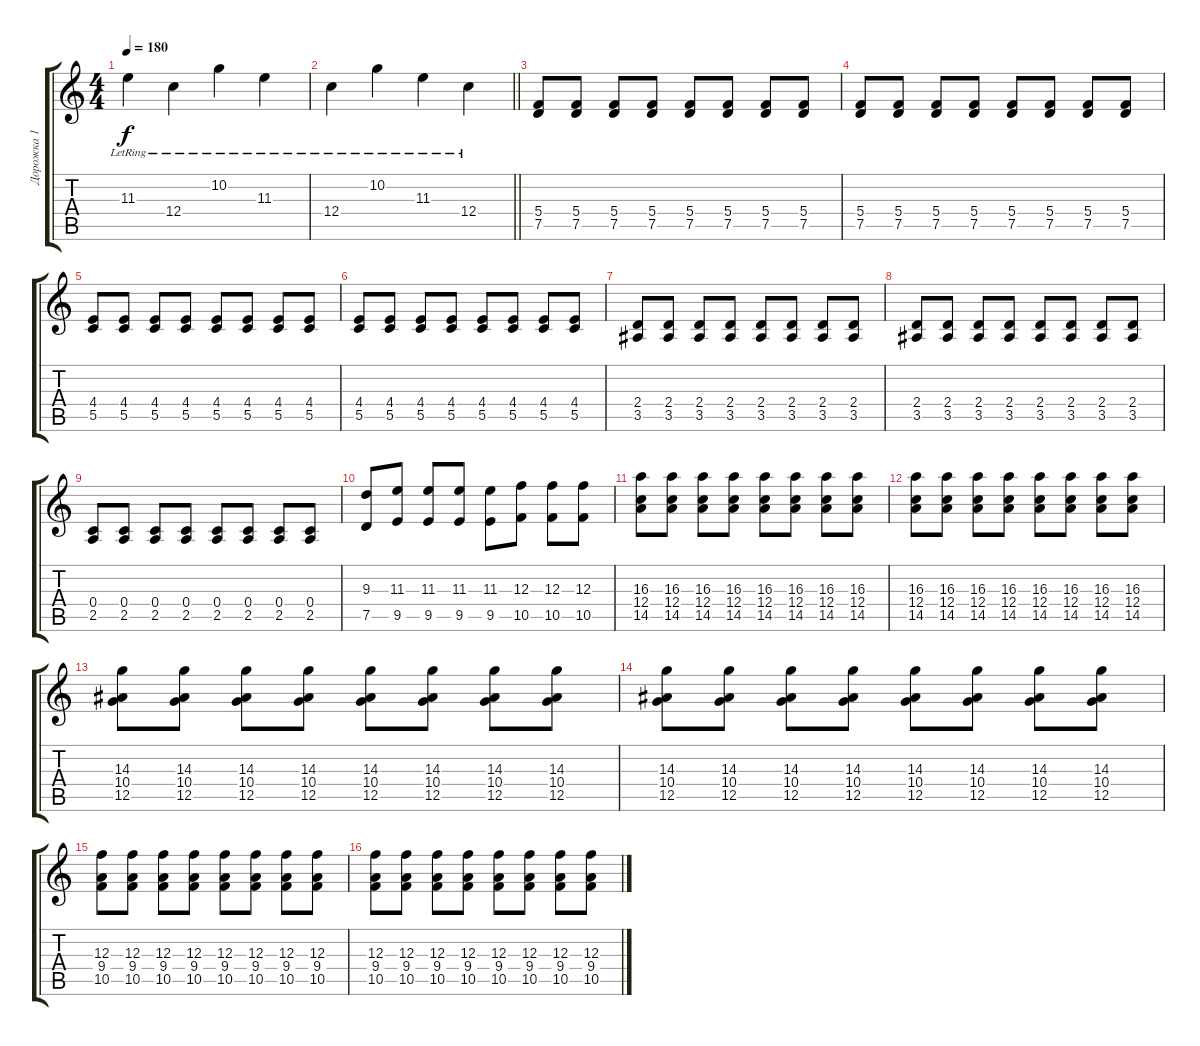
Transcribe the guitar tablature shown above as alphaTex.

\track ("Дорожка 1" "Дорожка 1") {instrument distortionguitar}
\staff {score tabs}
\tuning (D4 A3 F3 C3 G2 C2) {hide}
\ts (4 4)
\tempo 180
\clef g2
\ks c
11.3{lr}.4{dy f} 12.4{lr}.4 10.2{lr}.4 11.3{lr}.4 |
\barLineRight lightlight
12.4{lr}.4 10.2{lr}.4 11.3{lr}.4 12.4{lr}.4 |
\section ("" "")
(5.4 7.5).8 (5.4 7.5).8 (5.4 7.5).8 (5.4 7.5).8 (5.4 7.5).8 (5.4 7.5).8 (5.4 7.5).8 (5.4 7.5).8 |
(5.4 7.5).8 (5.4 7.5).8 (5.4 7.5).8 (5.4 7.5).8 (5.4 7.5).8 (5.4 7.5).8 (5.4 7.5).8 (5.4 7.5).8 |
(4.4 5.5).8 (4.4 5.5).8 (4.4 5.5).8 (4.4 5.5).8 (4.4 5.5).8 (4.4 5.5).8 (4.4 5.5).8 (4.4 5.5).8 |
(4.4 5.5).8 (4.4 5.5).8 (4.4 5.5).8 (4.4 5.5).8 (4.4 5.5).8 (4.4 5.5).8 (4.4 5.5).8 (4.4 5.5).8 |
(2.4 3.5).8 (2.4 3.5).8 (2.4 3.5).8 (2.4 3.5).8 (2.4 3.5).8 (2.4 3.5).8 (2.4 3.5).8 (2.4 3.5).8 |
(2.4 3.5).8 (2.4 3.5).8 (2.4 3.5).8 (2.4 3.5).8 (2.4 3.5).8 (2.4 3.5).8 (2.4 3.5).8 (2.4 3.5).8 |
(0.4 2.5).8 (0.4 2.5).8 (0.4 2.5).8 (0.4 2.5).8 (0.4 2.5).8 (0.4 2.5).8 (0.4 2.5).8 (0.4 2.5).8 |
(9.3 7.5).8 (11.3 9.5).8 (11.3 9.5).8 (11.3 9.5).8 (11.3 9.5).8 (12.3 10.5).8 (12.3 10.5).8 (12.3 10.5).8 |
(16.3 12.4 14.5).8 (16.3 12.4 14.5).8 (16.3 12.4 14.5).8 (16.3 12.4 14.5).8 (16.3 12.4 14.5).8 (16.3 12.4 14.5).8 (16.3 12.4 14.5).8 (16.3 12.4 14.5).8 |
(16.3 12.4 14.5).8 (16.3 12.4 14.5).8 (16.3 12.4 14.5).8 (16.3 12.4 14.5).8 (16.3 12.4 14.5).8 (16.3 12.4 14.5).8 (16.3 12.4 14.5).8 (16.3 12.4 14.5).8 |
(14.3 10.4 12.5).8 (14.3 10.4 12.5).8 (14.3 10.4 12.5).8 (14.3 10.4 12.5).8 (14.3 10.4 12.5).8 (14.3 10.4 12.5).8 (14.3 10.4 12.5).8 (14.3 10.4 12.5).8 |
(14.3 10.4 12.5).8 (14.3 10.4 12.5).8 (14.3 10.4 12.5).8 (14.3 10.4 12.5).8 (14.3 10.4 12.5).8 (14.3 10.4 12.5).8 (14.3 10.4 12.5).8 (14.3 10.4 12.5).8 |
(12.3 9.4 10.5).8 (12.3 9.4 10.5).8 (12.3 9.4 10.5).8 (12.3 9.4 10.5).8 (12.3 9.4 10.5).8 (12.3 9.4 10.5).8 (12.3 9.4 10.5).8 (12.3 9.4 10.5).8 |
(12.3 9.4 10.5).8 (12.3 9.4 10.5).8 (12.3 9.4 10.5).8 (12.3 9.4 10.5).8 (12.3 9.4 10.5).8 (12.3 9.4 10.5).8 (12.3 9.4 10.5).8 (12.3 9.4 10.5).8
